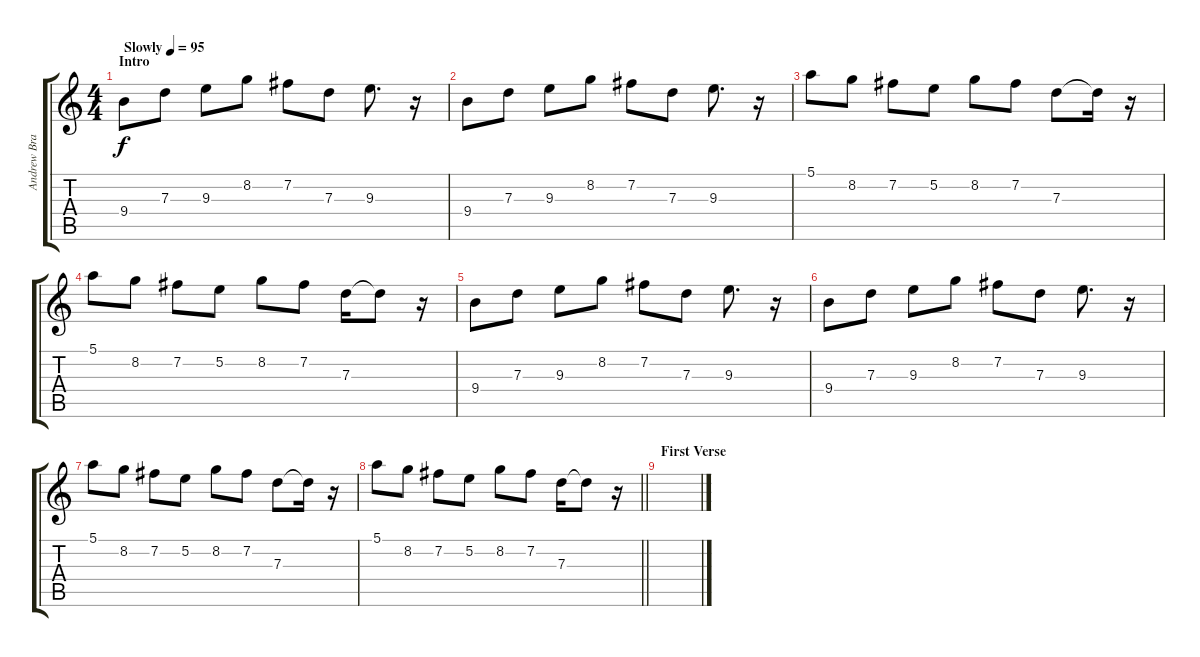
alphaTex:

\track ("Andrew Brady" "Andrew Bra") {instrument overdrivenguitar}
\staff {score tabs}
\tuning (E4 B3 G3 D3 A2 E2) {hide}
\ts (4 4)
\section ("" "Intro")
\tempo (95 "Slowly")
\clef g2
\ks c
9.4.8{dy f instrument overdrivenguitar} 7.3.8 9.3.8 8.2.8 7.2.8 7.3.8 9.3.8{d} r.16 |
9.4.8 7.3.8 9.3.8 8.2.8 7.2.8 7.3.8 9.3.8{d} r.16 |
5.1.8 8.2.8 7.2.8 5.2.8 8.2.8 7.2.8 7.3.8 7.3{t}.16 r.16 |
5.1.8 8.2.8 7.2.8 5.2.8 8.2.8 7.2.8 7.3.16 7.3{t}.8 r.16 |
9.4.8 7.3.8 9.3.8 8.2.8 7.2.8 7.3.8 9.3.8{d} r.16 |
9.4.8 7.3.8 9.3.8 8.2.8 7.2.8 7.3.8 9.3.8{d} r.16 |
5.1.8 8.2.8 7.2.8 5.2.8 8.2.8 7.2.8 7.3.8 7.3{t}.16 r.16 |
\barLineRight lightlight
5.1.8 8.2.8 7.2.8 5.2.8 8.2.8 7.2.8 7.3.16 7.3{t}.8 r.16 |
\section ("" "First Verse")
